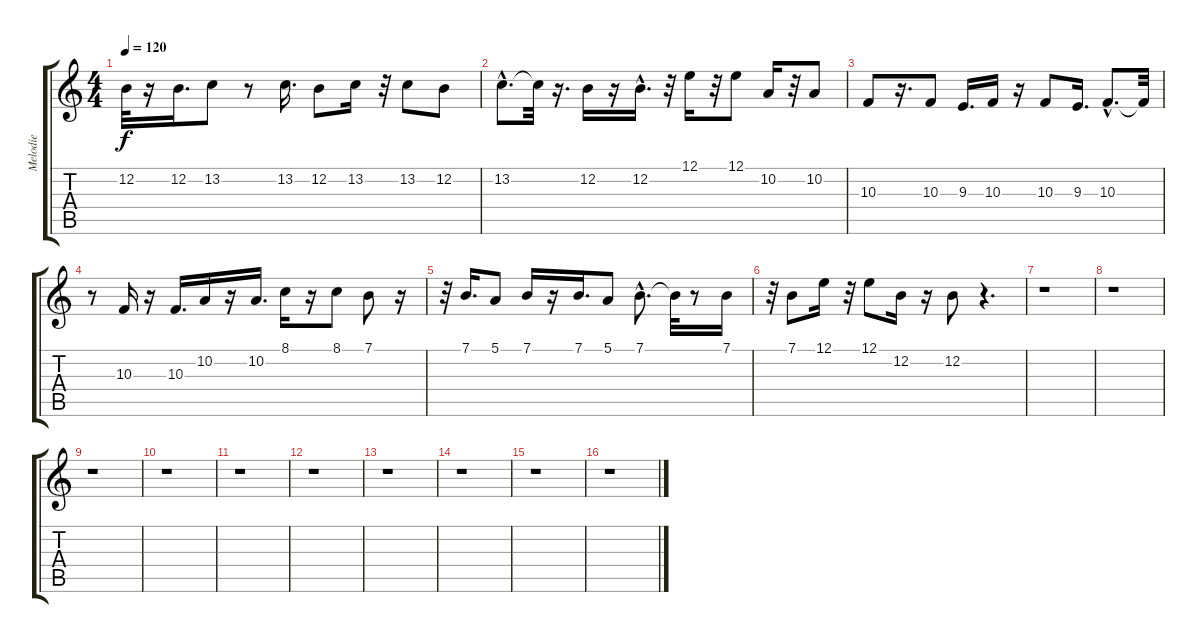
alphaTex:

\track ("Melodie" "Melodie") {instrument lead2sawtooth}
\staff {score tabs}
\tuning (E4 B3 G3 D3 A2 E2) {hide}
\ts (4 4)
\tempo 120
\clef g2
\ks c
12.2{t}.32{dy f} r.16 12.2.16{d} 13.2.8 r.8 13.2.16{d} 12.2.8 13.2.16 r.32 13.2.8 12.2.8 |
13.2{hac}.8{d} 13.2{t}.32 r.16{d} 12.2.16 r.16 12.2{hac}.16{d} r.32 12.1.16 r.32 12.1.8 10.2.16 r.32 10.2.8 |
10.3.8 r.16{d} 10.3.8 9.3.16{d} 10.3.16 r.16 10.3.8 9.3.16{d} 10.3{hac}.8{d} 10.3{t}.32 |
r.8 10.3.16 r.16 10.3.16{d} 10.2.16 r.16 10.2.16{d} 8.1.16 r.16 8.1.8 7.1.8 r.16 |
r.32 7.1.16{d} 5.1.8 7.1.16 r.16 7.1.16{d} 5.1.8 7.1{hac}.8{d} 7.1{t}.32 r.8 7.1.16 |
r.32 7.1.8 12.1.16 r.32 12.1.8 12.2.16 r.16 12.2.8 r.4{d} |
r.1 |
r.1 |
r.1 |
r.1 |
r.1 |
r.1 |
r.1 |
r.1 |
r.1 |
r.1
